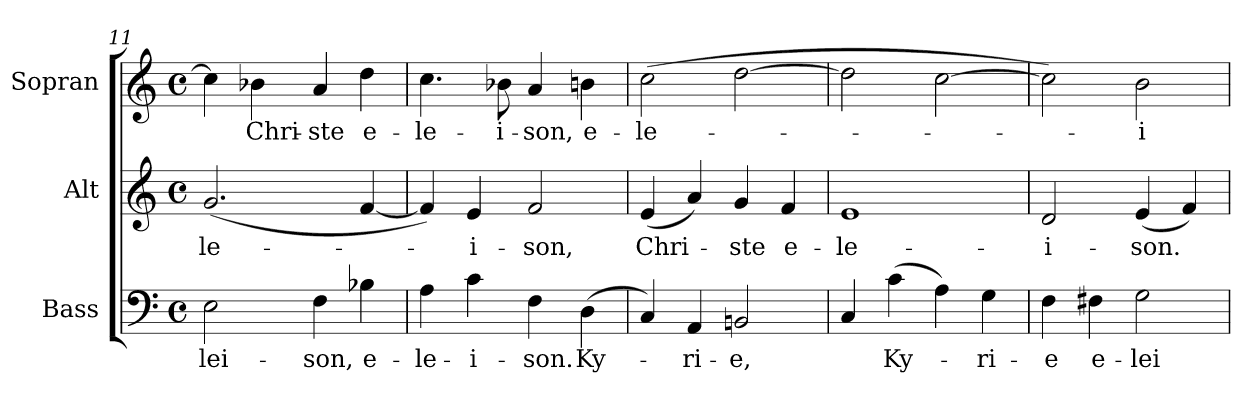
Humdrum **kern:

**kern	**text	**kern	**text	**kern	**text
*part3	*part3	*part2	*part2	*part1	*part1
*staff3	*staff3	*staff2	*staff2	*staff1	*staff1
*I"Bass	*	*I"Alt	*	*I"Sopran	*
*I'B.	*	*I'A.	*	*I'S.	*
*clefF4	*	*clefG2	*	*clefG2	*
*k[]	*	*k[]	*	*k[]	*
*C:	*	*C:	*	*C:	*
*M4/4	*	*M4/4	*	*M4/4	*
*met(c)	*	*met(c)	*	*met(c)	*
=11	=11	=11	=11	=11	=11
!	!LO:LY:b	!	!LO:LY:b	!	!
2E\	-lei-	(<2.g/	-le-	4cc\]	.
!	!	!	!	!	!LO:LY:b
.	.	.	.	4b-X\	Chri-
!	!LO:LY:b	!	!	!	!LO:LY:b
4F\	-son,	.	.	4a/	-ste
!	!LO:LY:b	!	!	!	!LO:LY:b
4B-X\	e-	[4f/	.	4dd\	e-
!!LO:LB:g=z
=12	=12	=12	=12	=12	=12
!	!LO:LY:b	!	!	!	!LO:LY:b
4A\	-le-	4f/])	.	4.cc\	-le-
!	!LO:LY:b	!	!LO:LY:b	!	!
4c\	-i-	4e/	-i-	.	.
!	!	!	!	!	!LO:LY:b
.	.	.	.	8b-X\	-i-
!	!LO:LY:b	!	!LO:LY:b	!	!LO:LY:b
4F\	-son.	2f/	-son,	4a/	-son,
!	!LO:LY:b	!	!	!	!LO:LY:b
(>4D\	Ky-	.	.	4bn\	e-
=13	=13	=13	=13	=13	=13
!	!	!	!LO:LY:b	!	!LO:LY:b
4C/)	.	(<4e/	Chri-	(>2cc\	-le-
!	!LO:LY:b	!	!	!	!
4AA/	-ri-	4a/)	.	.	.
!	!LO:LY:b	!	!LO:LY:b	!	!
2BBn/	-e,	4g/	-ste	[2dd\	.
!	!	!	!LO:LY:b	!	!
.	.	4f/	e-	.	.
=14	=14	=14	=14	=14	=14
!	!	!	!LO:LY:b	!	!
4C/	.	1e	-le-	2dd\]	.
!	!LO:LY:b	!	!	!	!
(>4c\	Ky-	.	.	.	.
4A\)	.	.	.	[2cc\	.
!	!LO:LY:b	!	!	!	!
4G\	-ri-	.	.	.	.
=15	=15	=15	=15	=15	=15
!	!LO:LY:b	!	!LO:LY:b	!	!
4F\	-e	2d/	-i-	2cc\])	.
!	!LO:LY:b	!	!	!	!
4F#X\	e-	.	.	.	.
!	!LO:LY:b	!	!LO:LY:b	!	!LO:LY:b
2G\	-lei-	(<4e/	-son.	2b\	-i-
.	.	4f/)	.	.	.
=	=	=	=	=	=
*-	*-	*-	*-	*-	*-
